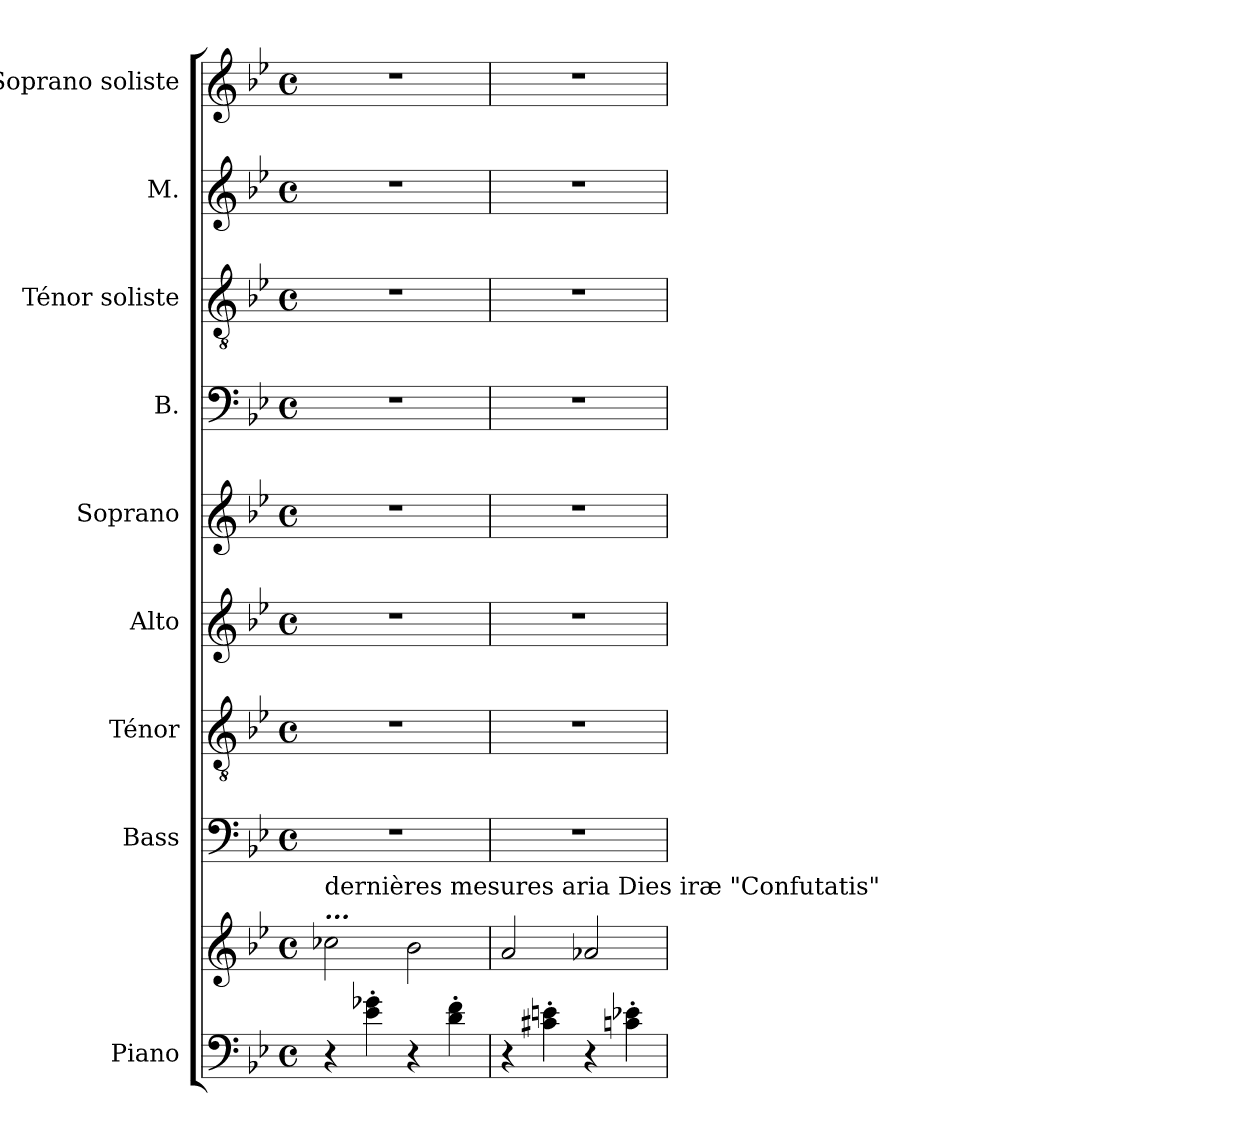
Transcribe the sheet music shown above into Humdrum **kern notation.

**kern	**kern	**kern	**kern	**kern	**kern	**kern	**kern	**kern	**kern
*part9	*part9	*part8	*part7	*part6	*part5	*part4	*part3	*part2	*part1
*staff10	*staff9	*staff8	*staff7	*staff6	*staff5	*staff4	*staff3	*staff2	*staff1
*I"Piano	*	*I"Bass	*I"Ténor	*I"Alto	*I"Soprano	*I"B.	*I"Ténor soliste	*I"M.	*I"Soprano soliste
*I'Pno	*	*I'B.	*I'T.	*I'A.	*I'S.	*I'B	*I'T.	*I'M.	*I'S.
*clefF4	*clefG2	*clefF4	*clefGv2	*clefG2	*clefG2	*clefF4	*clefGv2	*clefG2	*clefG2
*	*	*	*	*ITrd2c3	*	*	*	*	*
*k[b-e-]	*k[b-e-]	*k[b-e-]	*k[b-e-]	*k[f#]	*k[b-e-]	*k[b-e-]	*k[b-e-]	*k[b-e-]	*k[b-e-]
*M4/4	*M4/4	*M4/4	*M4/4	*M4/4	*M4/4	*M4/4	*M4/4	*M4/4	*M4/4
*met(c)	*met(c)	*met(c)	*met(c)	*met(c)	*met(c)	*met(c)	*met(c)	*met(c)	*met(c)
*MM160	*MM160	*MM160	*MM160	*MM160	*MM160	*MM160	*MM160	*MM160	*MM160
=	=	=	=	=	=	=	=	=	=
!	!LO:TX:a:Bi:t=...	!	!	!	!	!	!	!	!
!	!LO:TX:a:t=dernières mesures aria Dies iræ  "Confutatis"	!	!	!	!	!	!	!	!
4r	2cc-X\	1r	1r	1r	1r	1r	1r	1r	1r
4e-\' 4g-X\'	.	.	.	.	.	.	.	.	.
4r	2b-\	.	.	.	.	.	.	.	.
4d\' 4f\'	.	.	.	.	.	.	.	.	.
=	=	=	=	=	=	=	=	=	=
4r	2a/	1r	1r	1r	1r	1r	1r	1r	1r
4c#X\' 4en\'	.	.	.	.	.	.	.	.	.
4r	2a-X/	.	.	.	.	.	.	.	.
4cn\' 4e-X\'	.	.	.	.	.	.	.	.	.
=	=	=	=	=	=	=	=	=	=
*-	*-	*-	*-	*-	*-	*-	*-	*-	*-
